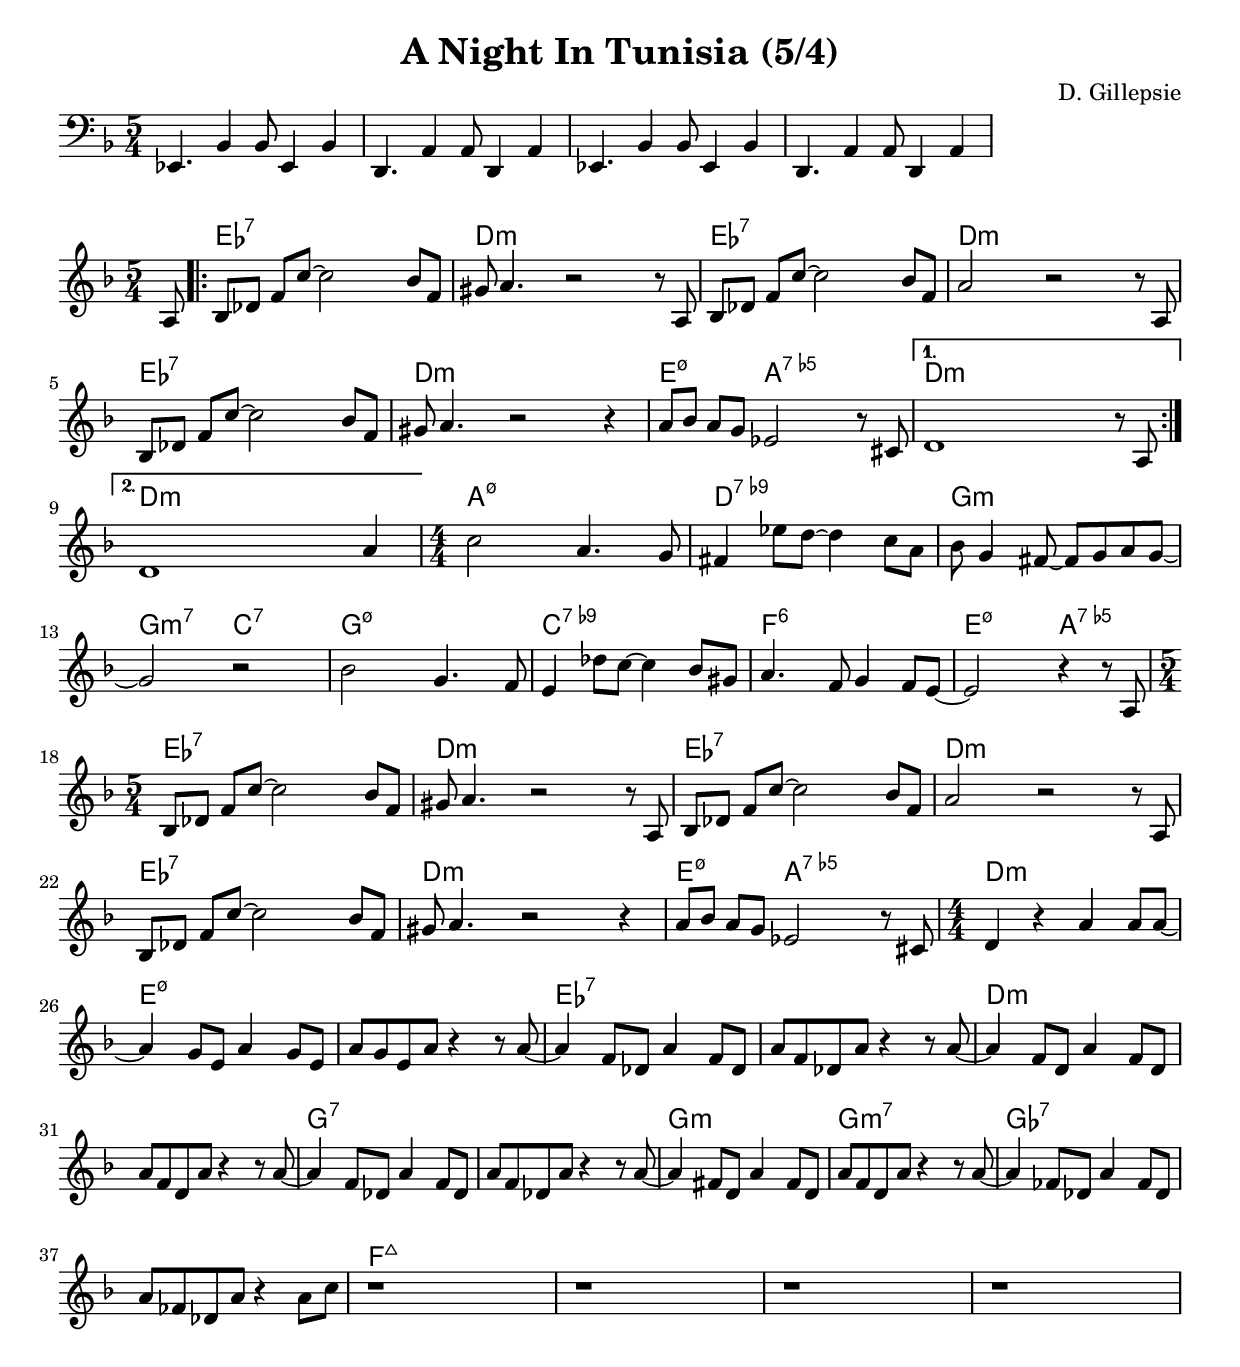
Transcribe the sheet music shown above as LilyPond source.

\version "2.18.2"	

noteCibleTransposition =   c   % c         % d pour Si b %  a, pour Mi b

ton = ""

indent = 0

maingauchedeb = \relative c, {
  \repeat unfold 2 {ees4. bes'4 bes8 ees,4 bes' | d,4. a'4 a8 d,4 a' |}
  }


melodiea = {
  bes8 des f c'~ c2 bes8 f | gis a4. r2 r8 a,8 |
  bes des f c'~ c2 bes8 f |  a2 r2 r8 a,8 |
  bes des f c'~ c2 bes8 f | gis a4. r2 r4 |
  a8 bes a g ees2 r8 cis8 |
}

melodie =  \relative c''{
  \key f \major
  \numericTimeSignature
  \time 5/4
  \partial 8 a,8
  \repeat volta 2 {
    \melodiea
  }
  \alternative{
    {d1 r8 a8}
    {d1 a'4}
  }
  \time 4/4
  c2 a4. g8 | fis4 ees'8 d~ d4 c8 a | bes8 g4 fis8~ fis g a g~ | g2 r2 |
  bes2 g4. f8 | e4 des'8 c~ c4 bes8 gis | a4. f8 g4 f8 e~ | e2 r4  r8 a, 
  \break
  \time 5/4
  \melodiea
  \time 4/4 d4 r4 a'4 a8 a8~ |
  a4 g8 e a4 g8 e | a g e a r4 r8 a8~ |
  a4 f8 des a'4 f8 des | a' f des a' r4 r8 a8~ |
  a4 f8 d a'4 f8 d | a' f d a' r4 r8 a8~ |
  a4 f8 des a'4 f8 des | a' f des a' r4 r8 a8~ |
  a4 fis8 d a'4 fis8 d | a' f d a' r4 r8 a8~ |
  a4 fes8 des a'4 fes8 des | a' fes des a' r4 a8 c8 |
  r1 | r1 | r1 | r1 |
}

  

harmonie =  \chordmode{  
  \time 5/4
  \partial 8 s8
  \repeat volta 2 {
    \tuplet 4/5 {
      \repeat unfold 3 {ees1:7  | d:min  |}
    }
    e2:min7.5- a2.:7.5-
    }
  \alternative { {\tuplet 4/5 d1:min} {\tuplet 4/5 d1:min} }
  a1:min7.5- | d:7.9- | g:min | g2:min7 c:7 | g1:min7.5- | c:7.9- | f:6 | e2:min7.5- a:7.5- |
\tuplet 4/5 {
      \repeat unfold 3 {ees1:7  | d:min  |}
    }
  e2:min7.5- a2.:7.5-
  d1:min | e:min7.5- | s | ees:7 | s | d:min | s | g:7 | s | g:min | g:min7 | ges:7 | s | f:maj7
 
}



\header {
  title = #(string-append "A Night In Tunisia (5/4)" ton )
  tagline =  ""
  composer = "D. Gillepsie"
}



\score{
  <<
    \new Staff {
      \transpose c \noteCibleTransposition{ \clef bass \key f \major \time 5/4 \maingauchedeb }
    }
  >>
}
\score{
  <<
    \new ChordNames {
      \transpose c \noteCibleTransposition{
	\harmonie
      }
    }
    \new Staff { 
       \transpose c \noteCibleTransposition { \melodie }
     }
  >>
  \layout{
    \context {      \Score      proportionalNotationDuration = #(ly:make-moment 4 30     )   }
  }
}






\score {
  <<
    \new Staff << \unfoldRepeats{\melodie 
                                 }  >>
    \new Staff << \unfoldRepeats{ \harmonie
                          } >> 
  >>
\midi{ \tempo 4 = 160 }
}